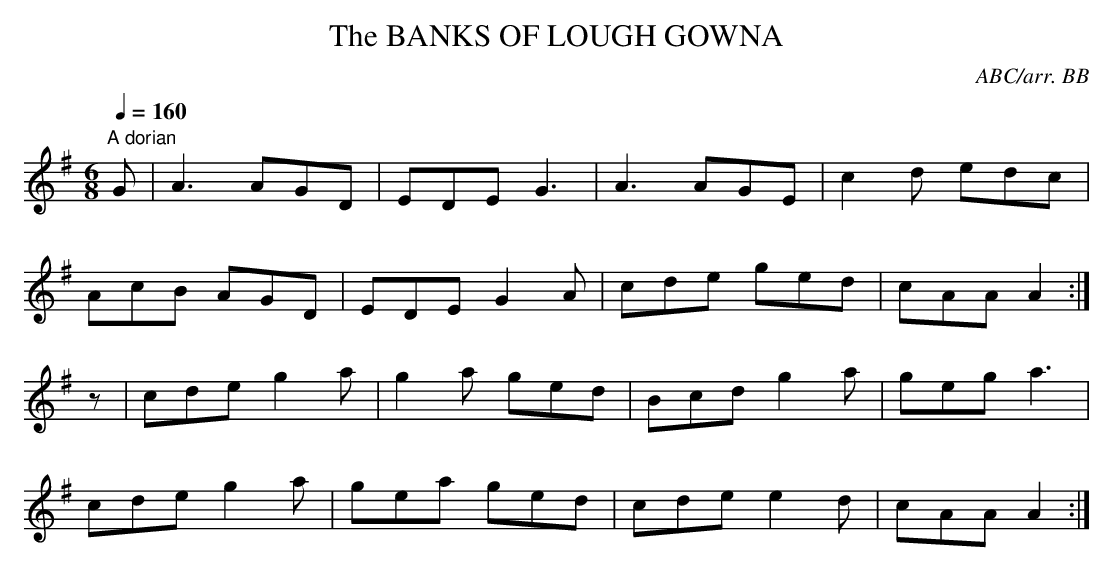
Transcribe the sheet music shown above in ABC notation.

X:1
T:BANKS OF LOUGH GOWNA, The
C:ABC/arr. BB
M:6/8
L:1/8
Q:1/4=160
K:G
"A dorian"
G|A3 AGD|EDE G3|A3 AGE|c2d edc|
AcB AGD|EDE G2A|cde ged|cAA A2 :|
z|cde g2a|g2a ged|Bcd g2a|geg a3|
cde g2a|gea ged|cde e2d|cAA A2 :|
